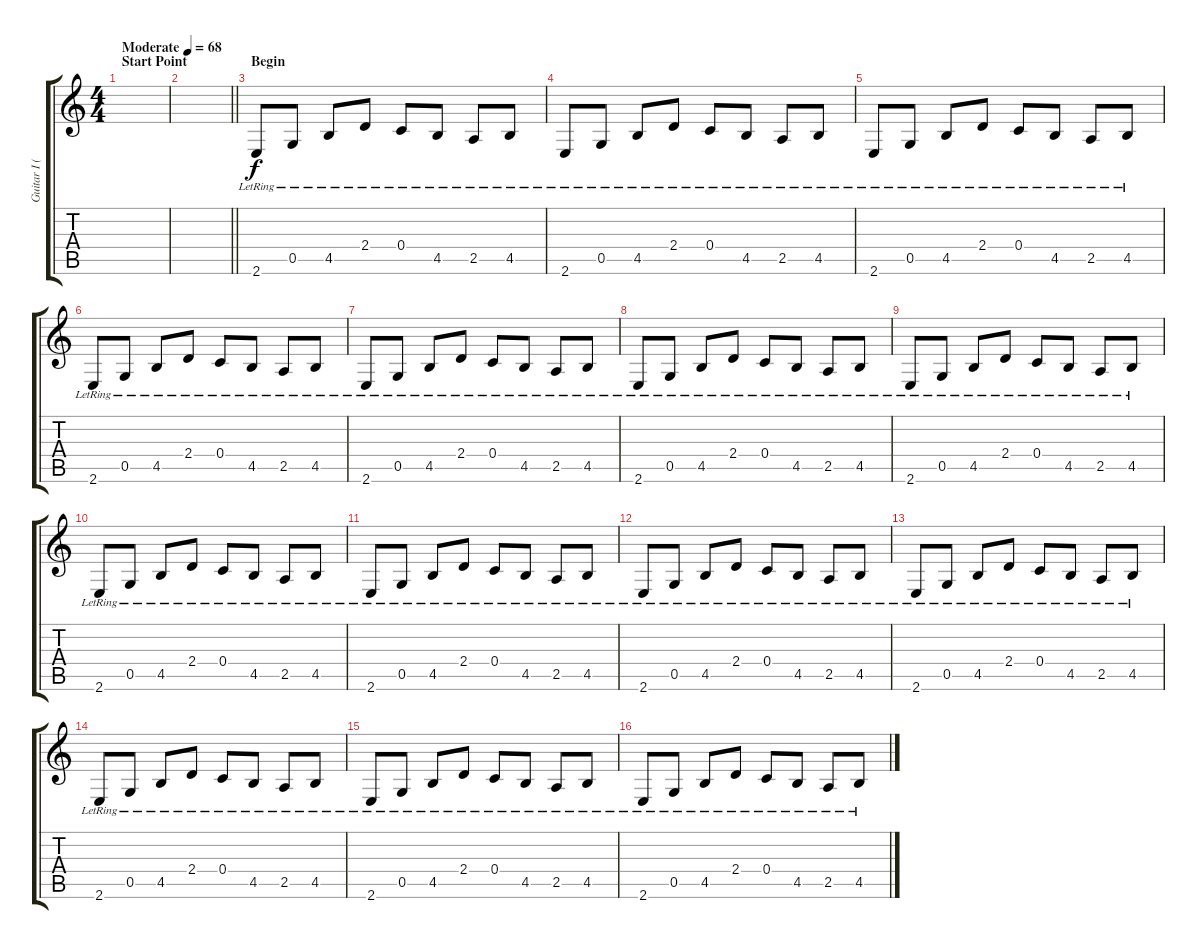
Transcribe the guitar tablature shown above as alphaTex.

\track ("Guitar I (Acoustic)" "Guitar I (") {instrument acousticguitarsteel}
\staff {score tabs}
\tuning (D4 A3 F3 C3 G2 D2) {hide}
\ts (4 4)
\section ("" "Start Point")
\tempo (68 "Moderate")
\clef g2
\ks c
|
\barLineRight lightlight
|
\section ("" "Begin")
2.6{lr}.8 0.5{lr}.8 4.5{lr}.8 2.4{lr}.8 0.4{lr}.8 4.5{lr}.8 2.5{lr}.8 4.5{lr}.8 |
2.6{lr}.8 0.5{lr}.8 4.5{lr}.8 2.4{lr}.8 0.4{lr}.8 4.5{lr}.8 2.5{lr}.8 4.5{lr}.8 |
2.6{lr}.8 0.5{lr}.8 4.5{lr}.8 2.4{lr}.8 0.4{lr}.8 4.5{lr}.8 2.5{lr}.8 4.5{lr}.8 |
2.6{lr}.8 0.5{lr}.8 4.5{lr}.8 2.4{lr}.8 0.4{lr}.8 4.5{lr}.8 2.5{lr}.8 4.5{lr}.8 |
2.6{lr}.8 0.5{lr}.8 4.5{lr}.8 2.4{lr}.8 0.4{lr}.8 4.5{lr}.8 2.5{lr}.8 4.5{lr}.8 |
2.6{lr}.8 0.5{lr}.8 4.5{lr}.8 2.4{lr}.8 0.4{lr}.8 4.5{lr}.8 2.5{lr}.8 4.5{lr}.8 |
2.6{lr}.8 0.5{lr}.8 4.5{lr}.8 2.4{lr}.8 0.4{lr}.8 4.5{lr}.8 2.5{lr}.8 4.5{lr}.8 |
2.6{lr}.8 0.5{lr}.8 4.5{lr}.8 2.4{lr}.8 0.4{lr}.8 4.5{lr}.8 2.5{lr}.8 4.5{lr}.8 |
2.6{lr}.8 0.5{lr}.8 4.5{lr}.8 2.4{lr}.8 0.4{lr}.8 4.5{lr}.8 2.5{lr}.8 4.5{lr}.8 |
2.6{lr}.8 0.5{lr}.8 4.5{lr}.8 2.4{lr}.8 0.4{lr}.8 4.5{lr}.8 2.5{lr}.8 4.5{lr}.8 |
2.6{lr}.8 0.5{lr}.8 4.5{lr}.8 2.4{lr}.8 0.4{lr}.8 4.5{lr}.8 2.5{lr}.8 4.5{lr}.8 |
2.6{lr}.8 0.5{lr}.8 4.5{lr}.8 2.4{lr}.8 0.4{lr}.8 4.5{lr}.8 2.5{lr}.8 4.5{lr}.8 |
2.6{lr}.8{volume 0} 0.5{lr}.8 4.5{lr}.8 2.4{lr}.8 0.4{lr}.8 4.5{lr}.8 2.5{lr}.8 4.5{lr}.8 |
2.6{lr}.8 0.5{lr}.8 4.5{lr}.8 2.4{lr}.8 0.4{lr}.8 4.5{lr}.8 2.5{lr}.8 4.5{lr}.8
